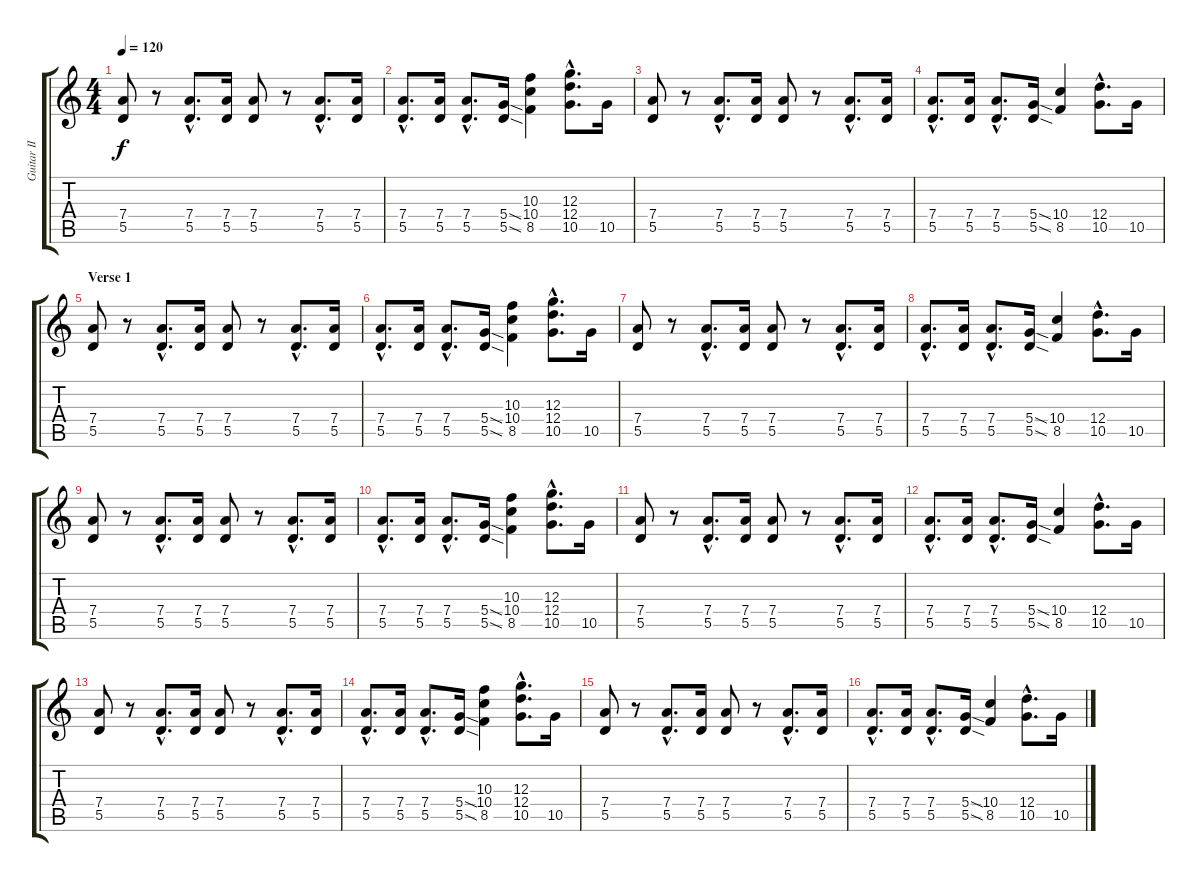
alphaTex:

\track ("Guitar II - Rythm (Left)" "Guitar II ") {instrument overdrivenguitar}
\staff {score tabs}
\tuning (E4 B3 G3 D3 A2 E2) {hide}
\ts (4 4)
\tempo 120
\clef g2
\ks c
(7.4 5.5).8{dy f} r.8 (7.4{hac} 5.5{hac}).8{d} (7.4 5.5).16 (7.4 5.5).8 r.8 (7.4{hac} 5.5{hac}).8{d} (7.4 5.5).16 |
(7.4{hac} 5.5{hac}).8{d} (7.4 5.5).16 (7.4{hac} 5.5{hac}).8{d} (5.4{sod} 5.5{sod}).16 (10.3 10.4 8.5).4 (12.3{hac} 12.4{hac} 10.5{hac}).8{d} 10.5.16 |
(7.4 5.5).8 r.8 (7.4{hac} 5.5{hac}).8{d} (7.4 5.5).16 (7.4 5.5).8 r.8 (7.4{hac} 5.5{hac}).8{d} (7.4 5.5).16 |
(7.4{hac} 5.5{hac}).8{d} (7.4 5.5).16 (7.4{hac} 5.5{hac}).8{d} (5.4{sod} 5.5{sod}).16 (10.4 8.5).4 (12.4{hac} 10.5{hac}).8{d} 10.5.16 |
\section ("" "Verse 1")
(7.4 5.5).8 r.8 (7.4{hac} 5.5{hac}).8{d} (7.4 5.5).16 (7.4 5.5).8 r.8 (7.4{hac} 5.5{hac}).8{d} (7.4 5.5).16 |
(7.4{hac} 5.5{hac}).8{d} (7.4 5.5).16 (7.4{hac} 5.5{hac}).8{d} (5.4{sod} 5.5{sod}).16 (10.3 10.4 8.5).4 (12.3{hac} 12.4{hac} 10.5{hac}).8{d} 10.5.16 |
(7.4 5.5).8 r.8 (7.4{hac} 5.5{hac}).8{d} (7.4 5.5).16 (7.4 5.5).8 r.8 (7.4{hac} 5.5{hac}).8{d} (7.4 5.5).16 |
(7.4{hac} 5.5{hac}).8{d} (7.4 5.5).16 (7.4{hac} 5.5{hac}).8{d} (5.4{sod} 5.5{sod}).16 (10.4 8.5).4 (12.4{hac} 10.5{hac}).8{d} 10.5.16 |
(7.4 5.5).8 r.8 (7.4{hac} 5.5{hac}).8{d} (7.4 5.5).16 (7.4 5.5).8 r.8 (7.4{hac} 5.5{hac}).8{d} (7.4 5.5).16 |
(7.4{hac} 5.5{hac}).8{d} (7.4 5.5).16 (7.4{hac} 5.5{hac}).8{d} (5.4{sod} 5.5{sod}).16 (10.3 10.4 8.5).4 (12.3{hac} 12.4{hac} 10.5{hac}).8{d} 10.5.16 |
(7.4 5.5).8 r.8 (7.4{hac} 5.5{hac}).8{d} (7.4 5.5).16 (7.4 5.5).8 r.8 (7.4{hac} 5.5{hac}).8{d} (7.4 5.5).16 |
(7.4{hac} 5.5{hac}).8{d} (7.4 5.5).16 (7.4{hac} 5.5{hac}).8{d} (5.4{sod} 5.5{sod}).16 (10.4 8.5).4 (12.4{hac} 10.5{hac}).8{d} 10.5.16 |
(7.4 5.5).8 r.8 (7.4{hac} 5.5{hac}).8{d} (7.4 5.5).16 (7.4 5.5).8 r.8 (7.4{hac} 5.5{hac}).8{d} (7.4 5.5).16 |
(7.4{hac} 5.5{hac}).8{d} (7.4 5.5).16 (7.4{hac} 5.5{hac}).8{d} (5.4{sod} 5.5{sod}).16 (10.3 10.4 8.5).4 (12.3{hac} 12.4{hac} 10.5{hac}).8{d} 10.5.16 |
(7.4 5.5).8 r.8 (7.4{hac} 5.5{hac}).8{d} (7.4 5.5).16 (7.4 5.5).8 r.8 (7.4{hac} 5.5{hac}).8{d} (7.4 5.5).16 |
(7.4{hac} 5.5{hac}).8{d} (7.4 5.5).16 (7.4{hac} 5.5{hac}).8{d} (5.4{sod} 5.5{sod}).16 (10.4 8.5).4 (12.4{hac} 10.5{hac}).8{d} 10.5.16
